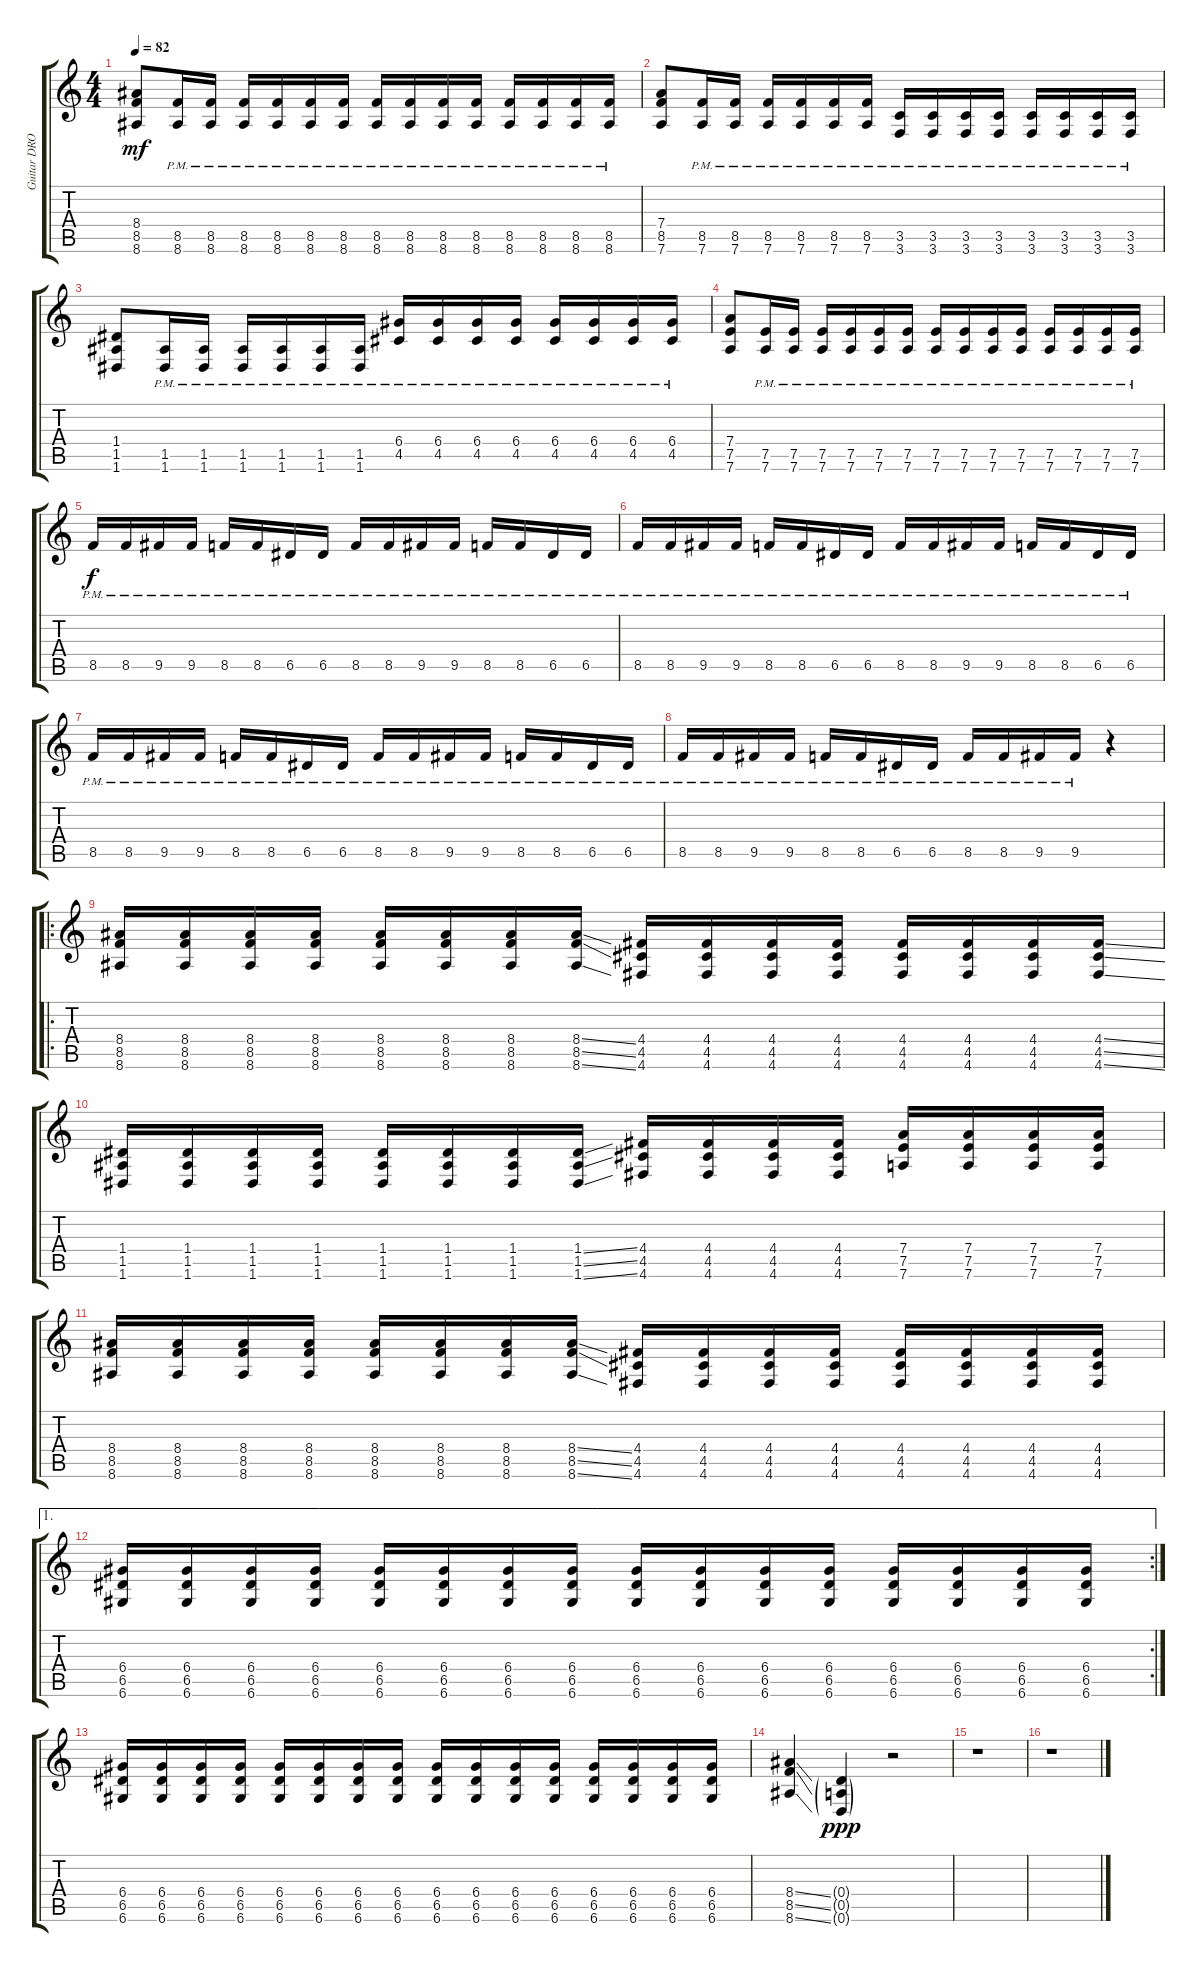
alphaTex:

\track ("Guitar DROP-D TWO" "Guitar DRO") {instrument overdrivenguitar}
\staff {score tabs}
\tuning (E4 B3 G3 D3 A2 D2) {hide}
\ts (4 4)
\tempo 82
\clef g2
\ks c
(8.4 8.5 8.6).8{dy mf} (8.5{pm} 8.6{pm}).16 (8.5{pm} 8.6{pm}).16 (8.5{pm} 8.6{pm}).16 (8.5{pm} 8.6{pm}).16 (8.5{pm} 8.6{pm}).16 (8.5{pm} 8.6{pm}).16 (8.5{pm} 8.6{pm}).16 (8.5{pm} 8.6{pm}).16 (8.5{pm} 8.6{pm}).16 (8.5{pm} 8.6{pm}).16 (8.5{pm} 8.6{pm}).16 (8.5{pm} 8.6{pm}).16 (8.5{pm} 8.6{pm}).16 (8.5{pm} 8.6{pm}).16 |
(7.4 8.5 7.6).8 (8.5{pm} 7.6{pm}).16 (8.5{pm} 7.6{pm}).16 (8.5{pm} 7.6{pm}).16 (8.5{pm} 7.6{pm}).16 (8.5{pm} 7.6{pm}).16 (8.5{pm} 7.6{pm}).16 (3.5{pm} 3.6{pm}).16 (3.5{pm} 3.6{pm}).16 (3.5{pm} 3.6{pm}).16 (3.5{pm} 3.6{pm}).16 (3.5{pm} 3.6{pm}).16 (3.5{pm} 3.6{pm}).16 (3.5{pm} 3.6{pm}).16 (3.5{pm} 3.6{pm}).16 |
(1.4 1.5 1.6).8 (1.5{pm} 1.6{pm}).16 (1.5{pm} 1.6{pm}).16 (1.5{pm} 1.6{pm}).16 (1.5{pm} 1.6{pm}).16 (1.5{pm} 1.6{pm}).16 (1.5{pm} 1.6{pm}).16 (6.4{pm} 4.5{pm}).16 (6.4{pm} 4.5{pm}).16 (6.4{pm} 4.5{pm}).16 (6.4{pm} 4.5{pm}).16 (6.4{pm} 4.5{pm}).16 (6.4{pm} 4.5{pm}).16 (6.4{pm} 4.5{pm}).16 (6.4{pm} 4.5{pm}).16 |
(7.4 7.5 7.6).8 (7.5{pm} 7.6{pm}).16 (7.5{pm} 7.6{pm}).16 (7.5{pm} 7.6{pm}).16 (7.5{pm} 7.6{pm}).16 (7.5{pm} 7.6{pm}).16 (7.5{pm} 7.6{pm}).16 (7.5{pm} 7.6{pm}).16 (7.5{pm} 7.6{pm}).16 (7.5{pm} 7.6{pm}).16 (7.5{pm} 7.6{pm}).16 (7.5{pm} 7.6{pm}).16 (7.5{pm} 7.6{pm}).16 (7.5{pm} 7.6{pm}).16 (7.5{pm} 7.6{pm}).16 |
8.5{pm}.16{dy f} 8.5{pm}.16 9.5{pm}.16 9.5{pm}.16 8.5{pm}.16 8.5{pm}.16 6.5{pm}.16 6.5{pm}.16 8.5{pm}.16 8.5{pm}.16 9.5{pm}.16 9.5{pm}.16 8.5{pm}.16 8.5{pm}.16 6.5{pm}.16 6.5{pm}.16 |
8.5{pm}.16 8.5{pm}.16 9.5{pm}.16 9.5{pm}.16 8.5{pm}.16 8.5{pm}.16 6.5{pm}.16 6.5{pm}.16 8.5{pm}.16 8.5{pm}.16 9.5{pm}.16 9.5{pm}.16 8.5{pm}.16 8.5{pm}.16 6.5{pm}.16 6.5{pm}.16 |
8.5{pm}.16 8.5{pm}.16 9.5{pm}.16 9.5{pm}.16 8.5{pm}.16 8.5{pm}.16 6.5{pm}.16 6.5{pm}.16 8.5{pm}.16 8.5{pm}.16 9.5{pm}.16 9.5{pm}.16 8.5{pm}.16 8.5{pm}.16 6.5{pm}.16 6.5{pm}.16 |
8.5{pm}.16 8.5{pm}.16 9.5{pm}.16 9.5{pm}.16 8.5{pm}.16 8.5{pm}.16 6.5{pm}.16 6.5{pm}.16 8.5{pm}.16 8.5{pm}.16 9.5{pm}.16 9.5{pm}.16 r.4 |
\ro
(8.4 8.5 8.6).16 (8.4 8.5 8.6).16 (8.4 8.5 8.6).16 (8.4 8.5 8.6).16 (8.4 8.5 8.6).16 (8.4 8.5 8.6).16 (8.4 8.5 8.6).16 (8.4{ss} 8.5{ss} 8.6{ss}).16 (4.4 4.5 4.6).16 (4.4 4.5 4.6).16 (4.4 4.5 4.6).16 (4.4 4.5 4.6).16 (4.4 4.5 4.6).16 (4.4 4.5 4.6).16 (4.4 4.5 4.6).16 (4.4{ss} 4.5{ss} 4.6{ss}).16 |
(1.4 1.5 1.6).16 (1.4 1.5 1.6).16 (1.4 1.5 1.6).16 (1.4 1.5 1.6).16 (1.4 1.5 1.6).16 (1.4 1.5 1.6).16 (1.4 1.5 1.6).16 (1.4{ss} 1.5{ss} 1.6{ss}).16 (4.4 4.5 4.6).16 (4.4 4.5 4.6).16 (4.4 4.5 4.6).16 (4.4 4.5 4.6).16 (7.4 7.5 7.6).16 (7.4 7.5 7.6).16 (7.4 7.5 7.6).16 (7.4 7.5 7.6).16 |
(8.4 8.5 8.6).16 (8.4 8.5 8.6).16 (8.4 8.5 8.6).16 (8.4 8.5 8.6).16 (8.4 8.5 8.6).16 (8.4 8.5 8.6).16 (8.4 8.5 8.6).16 (8.4{ss} 8.5{ss} 8.6{ss}).16 (4.4 4.5 4.6).16 (4.4 4.5 4.6).16 (4.4 4.5 4.6).16 (4.4 4.5 4.6).16 (4.4 4.5 4.6).16 (4.4 4.5 4.6).16 (4.4 4.5 4.6).16 (4.4 4.5 4.6).16 |
\ae 1
\rc 2
(6.4 6.5 6.6).16 (6.4 6.5 6.6).16 (6.4 6.5 6.6).16 (6.4 6.5 6.6).16 (6.4 6.5 6.6).16 (6.4 6.5 6.6).16 (6.4 6.5 6.6).16 (6.4 6.5 6.6).16 (6.4 6.5 6.6).16 (6.4 6.5 6.6).16 (6.4 6.5 6.6).16 (6.4 6.5 6.6).16 (6.4 6.5 6.6).16 (6.4 6.5 6.6).16 (6.4 6.5 6.6).16 (6.4 6.5 6.6).16 |
(6.4 6.5 6.6).16 (6.4 6.5 6.6).16 (6.4 6.5 6.6).16 (6.4 6.5 6.6).16 (6.4 6.5 6.6).16 (6.4 6.5 6.6).16 (6.4 6.5 6.6).16 (6.4 6.5 6.6).16 (6.4 6.5 6.6).16 (6.4 6.5 6.6).16 (6.4 6.5 6.6).16 (6.4 6.5 6.6).16 (6.4 6.5 6.6).16 (6.4 6.5 6.6).16 (6.4 6.5 6.6).16 (6.4 6.5 6.6).16 |
(8.4{ss} 8.5{ss} 8.6{ss}).4 (0.4{g} 0.5{g} 0.6{g}).4{dy ppp} r.2 |
r.1 |
r.1
